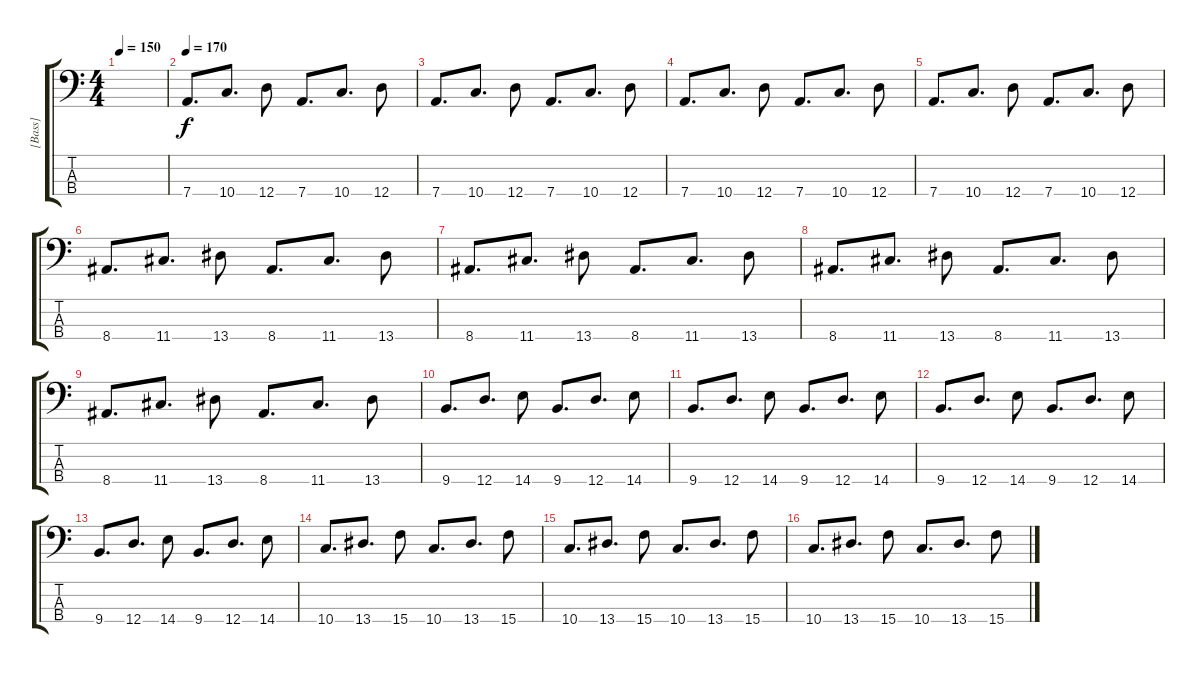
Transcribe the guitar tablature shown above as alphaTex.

\track ("[Bass]" "[Bass]") {instrument electricbassfinger}
\staff {score tabs}
\tuning (G2 D2 A1 D1) {hide}
\ts (4 4)
\tempo 150
\clef f4
\ks c
|
\tempo 170
7.4.8{d} 10.4.8{d} 12.4.8 7.4.8{d} 10.4.8{d} 12.4.8 |
7.4.8{d} 10.4.8{d} 12.4.8 7.4.8{d} 10.4.8{d} 12.4.8 |
7.4.8{d} 10.4.8{d} 12.4.8 7.4.8{d} 10.4.8{d} 12.4.8 |
7.4.8{d} 10.4.8{d} 12.4.8 7.4.8{d} 10.4.8{d} 12.4.8 |
8.4.8{d} 11.4.8{d} 13.4.8 8.4.8{d} 11.4.8{d} 13.4.8 |
8.4.8{d} 11.4.8{d} 13.4.8 8.4.8{d} 11.4.8{d} 13.4.8 |
8.4.8{d} 11.4.8{d} 13.4.8 8.4.8{d} 11.4.8{d} 13.4.8 |
8.4.8{d} 11.4.8{d} 13.4.8 8.4.8{d} 11.4.8{d} 13.4.8 |
9.4.8{d} 12.4.8{d} 14.4.8 9.4.8{d} 12.4.8{d} 14.4.8 |
9.4.8{d} 12.4.8{d} 14.4.8 9.4.8{d} 12.4.8{d} 14.4.8 |
9.4.8{d} 12.4.8{d} 14.4.8 9.4.8{d} 12.4.8{d} 14.4.8 |
9.4.8{d} 12.4.8{d} 14.4.8 9.4.8{d} 12.4.8{d} 14.4.8 |
10.4.8{d} 13.4.8{d} 15.4.8 10.4.8{d} 13.4.8{d} 15.4.8 |
10.4.8{d} 13.4.8{d} 15.4.8 10.4.8{d} 13.4.8{d} 15.4.8 |
10.4.8{d} 13.4.8{d} 15.4.8 10.4.8{d} 13.4.8{d} 15.4.8
